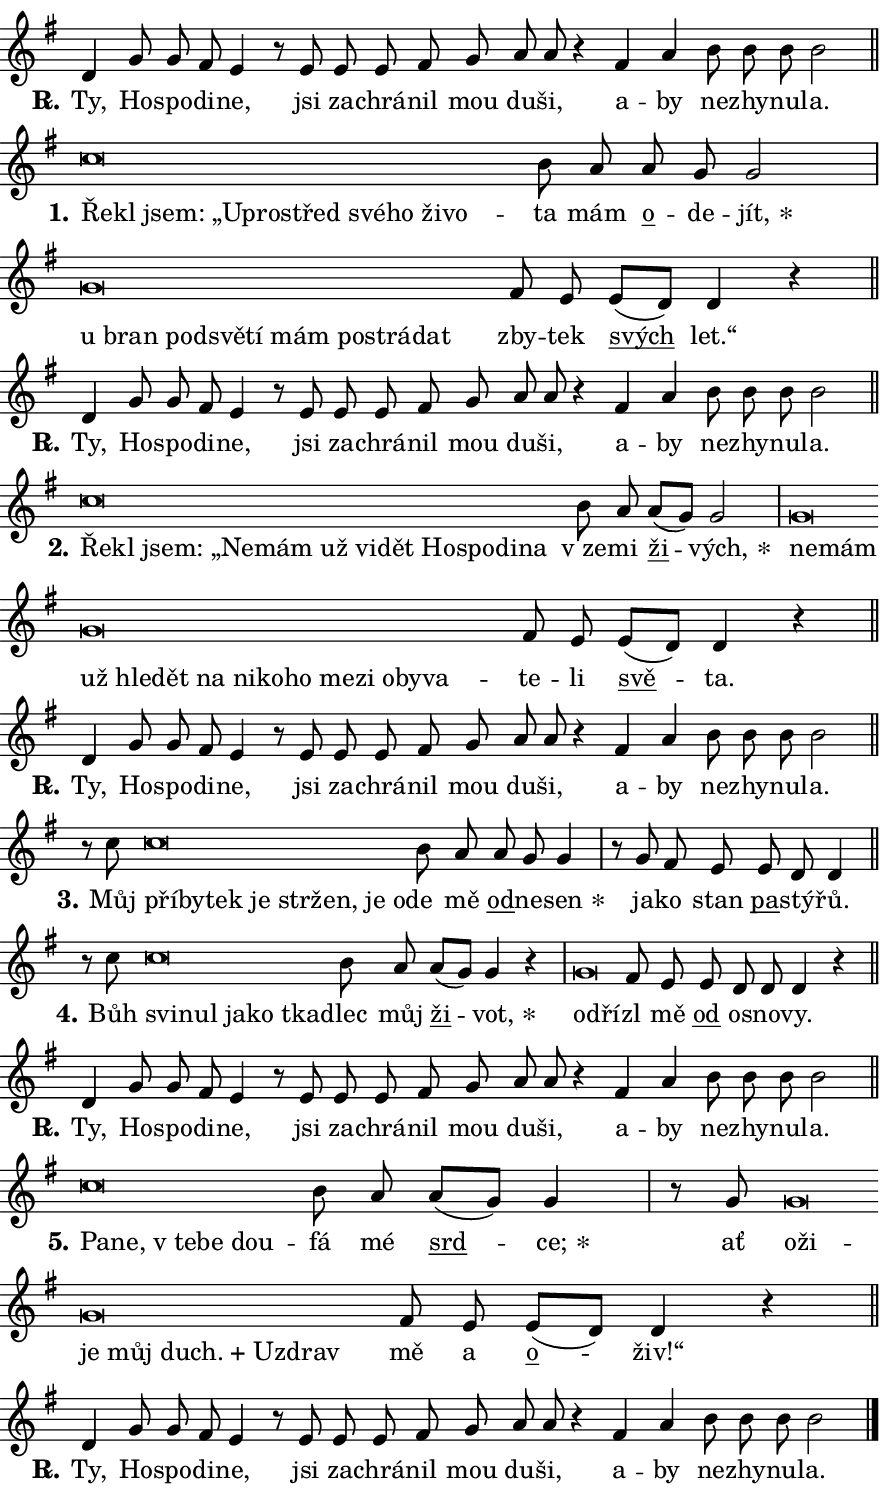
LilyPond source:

\version "2.24.0"
\header { tagline = "" }
\paper {
  indent = 0\cm
  top-margin = 0\cm
  right-margin = 0.13\cm % to fit lyric hyphens
  bottom-margin = 0\cm
  left-margin = 0\cm
  paper-width = 15\cm
  page-breaking = #ly:one-page-breaking
  system-system-spacing.basic-distance = #11
  score-system-spacing.basic-distance = #11
  ragged-last = ##f
}


%% Author: Thomas Morley
%% https://lists.gnu.org/archive/html/lilypond-user/2020-05/msg00002.html
#(define (line-position grob)
"Returns position of @var[grob} in current system:
   @code{'start}, if at first time-step
   @code{'end}, if at last time-step
   @code{'middle} otherwise
"
  (let* ((col (ly:item-get-column grob))
         (ln (ly:grob-object col 'left-neighbor))
         (rn (ly:grob-object col 'right-neighbor))
         (col-to-check-left (if (ly:grob? ln) ln col))
         (col-to-check-right (if (ly:grob? rn) rn col))
         (break-dir-left
           (and
             (ly:grob-property col-to-check-left 'non-musical #f)
             (ly:item-break-dir col-to-check-left)))
         (break-dir-right
           (and
             (ly:grob-property col-to-check-right 'non-musical #f)
             (ly:item-break-dir col-to-check-right))))
        (cond ((eqv? 1 break-dir-left) 'start)
              ((eqv? -1 break-dir-right) 'end)
              (else 'middle))))

#(define (tranparent-at-line-position vctor)
  (lambda (grob)
  "Relying on @code{line-position} select the relevant enry from @var{vctor}.
Used to determine transparency,"
    (case (line-position grob)
      ((end) (not (vector-ref vctor 0)))
      ((middle) (not (vector-ref vctor 1)))
      ((start) (not (vector-ref vctor 2))))))

noteHeadBreakVisibility =
#(define-music-function (break-visibility)(vector?)
"Makes @code{NoteHead}s transparent relying on @var{break-visibility}"
#{
  \override NoteHead.transparent =
    #(tranparent-at-line-position break-visibility)
#})

#(define delete-ledgers-for-transparent-note-heads
  (lambda (grob)
    "Reads whether a @code{NoteHead} is transparent.
If so this @code{NoteHead} is removed from @code{'note-heads} from
@var{grob}, which is supposed to be @code{LedgerLineSpanner}.
As a result ledgers are not printed for this @code{NoteHead}"
    (let* ((nhds-array (ly:grob-object grob 'note-heads))
           (nhds-list
             (if (ly:grob-array? nhds-array)
                 (ly:grob-array->list nhds-array)
                 '()))
           ;; Relies on the transparent-property being done before
           ;; Staff.LedgerLineSpanner.after-line-breaking is executed.
           ;; This is fragile ...
           (to-keep
             (remove
               (lambda (nhd)
                 (ly:grob-property nhd 'transparent #f))
               nhds-list)))
      ;; TODO find a better method to iterate over grob-arrays, similiar
      ;; to filter/remove etc for lists
      ;; For now rebuilt from scratch
      (set! (ly:grob-object grob 'note-heads)  '())
      (for-each
        (lambda (nhd)
          (ly:pointer-group-interface::add-grob grob 'note-heads nhd))
        to-keep))))

squashNotes = {
  \override NoteHead.X-extent = #'(-0.2 . 0.2)
  \override NoteHead.Y-extent = #'(-0.75 . 0)
  \override NoteHead.stencil =
    #(lambda (grob)
       (let ((pos (ly:grob-property grob 'staff-position)))
         (begin
           (if (< pos -7) (display "ERROR: Lower brevis then expected\n") (display ""))
           (if (<= pos -6) ly:text-interface::print ly:note-head::print))))
}
unSquashNotes = {
  \revert NoteHead.X-extent
  \revert NoteHead.Y-extent
  \revert NoteHead.stencil
}

hideNotes = \noteHeadBreakVisibility #begin-of-line-visible
unHideNotes = \noteHeadBreakVisibility #all-visible

% work-around for resetting accidentals
% https://lilypond.org/doc/v2.23/Documentation/notation/displaying-rhythms#unmetered-music
cadenzaMeasure = {
  \cadenzaOff
  \partial 1024 s1024
  \cadenzaOn
}

#(define-markup-command (accent layout props text) (markup?)
  "Underline accented syllable"
  (interpret-markup layout props
    #{\markup \override #'(offset . 4.3) \underline { #text }#}))

responsum = \markup \concat {
  "R" \hspace #-1.05 \path #0.1 #'((moveto 0 0.07) (lineto 0.9 0.8)) \hspace #0.05 "."
}

spaceSize = #0.6828661417322834 % exact space size for TeX Gyre Schola

\layout {
  \context {
    \Staff
    \remove "Time_signature_engraver"
    \override LedgerLineSpanner.after-line-breaking = #delete-ledgers-for-transparent-note-heads
  }
  \context {
    \Lyrics {
      \override LyricSpace.minimum-distance = \spaceSize
      \override LyricText.font-name = #"TeX Gyre Schola"
      \override LyricText.font-size = 1
      \override StanzaNumber.font-name = #"TeX Gyre Schola Bold"
      \override StanzaNumber.font-size = 1
    }
  }
  \context {
    \Score 
    \override NoteHead.text =
      #(lambda (grob) 
        (let ((pos (ly:grob-property grob 'staff-position)))
          #{\markup {
            \combine
              \halign #-0.55 \raise #(if (= pos -6) 0 0.5) \override #'(thickness . 2) \draw-line #'(3.2 . 0)
              \musicglyph "noteheads.sM1"
          }#}))
  }
}

% magnetic-lyrics.ily
%
%   written by
%     Jean Abou Samra <jean@abou-samra.fr>
%     Werner Lemberg <wl@gnu.org>
%
%   adapted by
%     Jiri Hon <jiri.hon@gmail.com>
%
% Version 2022-Apr-15

% https://www.mail-archive.com/lilypond-user@gnu.org/msg149350.html

#(define (Left_hyphen_pointer_engraver context)
   "Collect syllable-hyphen-syllable occurrences in lyrics and store
them in properties.  This engraver only looks to the left.  For
example, if the lyrics input is @code{foo -- bar}, it does the
following.

@itemize @bullet
@item
Set the @code{text} property of the @code{LyricHyphen} grob between
@q{foo} and @q{bar} to @code{foo}.

@item
Set the @code{left-hyphen} property of the @code{LyricText} grob with
text @q{foo} to the @code{LyricHyphen} grob between @q{foo} and
@q{bar}.
@end itemize

Use this auxiliary engraver in combination with the
@code{lyric-@/text::@/apply-@/magnetic-@/offset!} hook."
   (let ((hyphen #f)
         (text #f))
     (make-engraver
      (acknowledgers
       ((lyric-syllable-interface engraver grob source-engraver)
        (set! text grob)))
      (end-acknowledgers
       ((lyric-hyphen-interface engraver grob source-engraver)
        ;(when (not (grob::has-interface grob 'lyric-space-interface))
          (set! hyphen grob)));)
      ((stop-translation-timestep engraver)
       (when (and text hyphen)
         (ly:grob-set-object! text 'left-hyphen hyphen))
       (set! text #f)
       (set! hyphen #f)))))

#(define (lyric-text::apply-magnetic-offset! grob)
   "If the space between two syllables is less than the value in
property @code{LyricText@/.details@/.squash-threshold}, move the right
syllable to the left so that it gets concatenated with the left
syllable.

Use this function as a hook for
@code{LyricText@/.after-@/line-@/breaking} if the
@code{Left_@/hyphen_@/pointer_@/engraver} is active."
   (let ((hyphen (ly:grob-object grob 'left-hyphen #f)))
     (when hyphen
       (let ((left-text (ly:spanner-bound hyphen LEFT)))
         (when (grob::has-interface left-text 'lyric-syllable-interface)
           (let* ((common (ly:grob-common-refpoint grob left-text X))
                  (this-x-ext (ly:grob-extent grob common X))
                  (left-x-ext
                   (begin
                     ;; Trigger magnetism for left-text.
                     (ly:grob-property left-text 'after-line-breaking)
                     (ly:grob-extent left-text common X)))
                  ;; `delta` is the gap width between two syllables.
                  (delta (- (interval-start this-x-ext)
                            (interval-end left-x-ext)))
                  (details (ly:grob-property grob 'details))
                  (threshold (assoc-get 'squash-threshold details 0.2)))
             (when (< delta threshold)
               (let* (;; We have to manipulate the input text so that
                      ;; ligatures crossing syllable boundaries are not
                      ;; disabled.  For languages based on the Latin
                      ;; script this is essentially a beautification.
                      ;; However, for non-Western scripts it can be a
                      ;; necessity.
                      (lt (ly:grob-property left-text 'text))
                      (rt (ly:grob-property grob 'text))
                      (is-space (grob::has-interface hyphen 'lyric-space-interface))
                      (space (if is-space " " ""))
                      (extra-delta (if is-space spaceSize 0))
                      ;; Append new syllable.
                      (ltrt-space (if (and (string? lt) (string? rt))
                                (string-append lt space rt)
                                (make-concat-markup (list lt space rt))))
                      ;; Right-align `ltrt` to the right side.
                      (ltrt-space-markup (grob-interpret-markup
                               grob
                               (make-translate-markup
                                (cons (interval-length this-x-ext) 0)
                                (make-right-align-markup ltrt-space)))))
                 (begin
                   ;; Don't print `left-text`.
                   (ly:grob-set-property! left-text 'stencil #f)
                   ;; Set text and stencil (which holds all collected
                   ;; syllables so far) and shift it to the left.
                   (ly:grob-set-property! grob 'text ltrt-space)
                   (ly:grob-set-property! grob 'stencil ltrt-space-markup)
                   (ly:grob-translate-axis! grob (- (- delta extra-delta)) X))))))))))


#(define (lyric-hyphen::displace-bounds-first grob)
   ;; Make very sure this callback isn't triggered too early.
   (let ((left (ly:spanner-bound grob LEFT))
         (right (ly:spanner-bound grob RIGHT)))
     (ly:grob-property left 'after-line-breaking)
     (ly:grob-property right 'after-line-breaking)
     (ly:lyric-hyphen::print grob)))

squashThreshold = #0.4

\layout {
  \context {
    \Lyrics
    \consists #Left_hyphen_pointer_engraver
    \override LyricText.after-line-breaking =
      #lyric-text::apply-magnetic-offset!
    \override LyricHyphen.stencil = #lyric-hyphen::displace-bounds-first
    \override LyricText.details.squash-threshold = \squashThreshold
    \override LyricHyphen.minimum-distance = 0
    \override LyricHyphen.minimum-length = \squashThreshold
  }
}

squashText = \override LyricText.details.squash-threshold = 9999
unSquashText = \override LyricText.details.squash-threshold = \squashThreshold

leftText = \override LyricText.self-alignment-X = #LEFT
unLeftText = \revert LyricText.self-alignment-X

starOffset = #(lambda (grob) 
                (let ((x_offset (ly:self-alignment-interface::aligned-on-x-parent grob)))
                  (if (= x_offset 0) 0 (+ x_offset 1.2))))

star = #(define-music-function (syllable)(string?)
"Append star separator at the end of a syllable"
#{
  \once \override LyricText.X-offset = #starOffset
  \lyricmode { \markup {
    #syllable
    \override #'((font-name . "TeX Gyre Schola Bold")) \hspace #0.2 \lower #0.65 \larger "*"
  } }
#})

starAccent = #(define-music-function (syllable)(string?)
"Append star separator at the end of a syllable and make accent"
#{
  \once \override LyricText.X-offset = #starOffset
  \lyricmode { \markup {
    \accent #syllable
    \override #'((font-name . "TeX Gyre Schola Bold")) \hspace #0.2 \lower #0.65 \larger "*"
  } }
#})

breath = #(define-music-function (syllable)(string?)
"Append breathing indicator at the end of a syllable"
#{
  \lyricmode { \markup { #syllable "+" } }
#})

optionalBreath = #(define-music-function (syllable)(string?)
"Append optional breathing indicator at the end of a syllable"
#{
  \lyricmode { \markup { #syllable "(+)" } }
#})


\score {
    <<
        \new Voice = "melody" { \cadenzaOn \key g \major \relative { d'4 g8 g fis e4 r8 e8 \bar "" e e \bar "" fis g \bar "" a a r4 \bar "" fis a b8 b b b2 \cadenzaMeasure \bar "||" \break } }
        \new Lyrics \lyricsto "melody" { \lyricmode { \set stanza = \responsum
Ty, Ho -- spo -- di -- ne, jsi za -- chrá -- nil mou du -- ši, a -- by ne -- zhy -- nu -- la. } }
    >>
    \layout {}
}

\score {
    <<
        \new Voice = "melody" { \cadenzaOn \key g \major \relative { \squashNotes c''\breve*1/16 \hideNotes \breve*1/16 \bar "" \breve*1/16 \bar "" \breve*1/16 \bar "" \breve*1/16 \bar "" \breve*1/16 \bar "" \breve*1/16 \bar "" \breve*1/16 \bar "" \breve*1/16 \breve*1/16 \bar "" \unHideNotes \unSquashNotes b8 a \bar "" a g g2 \cadenzaMeasure \bar "|" \squashNotes g\breve*1/16 \hideNotes \breve*1/16 \bar "" \breve*1/16 \bar "" \breve*1/16 \bar "" \breve*1/16 \bar "" \breve*1/16 \bar "" \breve*1/16 \bar "" \breve*1/16 \breve*1/16 \bar "" \unHideNotes \unSquashNotes fis8 e \bar "" e[( d)] d4 r \cadenzaMeasure \bar "||" \break } }
        \new Lyrics \lyricsto "melody" { \lyricmode { \set stanza = "1."
\leftText Ře -- \squashText kl jsem: „U -- pro -- střed své -- ho ži -- vo -- \unLeftText \unSquashText ta mám \markup \accent o -- de -- \star jít, \leftText u \squashText bran pod -- svě -- tí mám po -- strá -- dat \unLeftText \unSquashText zby -- tek \markup \accent svých let.“ } }
    >>
    \layout {}
}

\score {
    <<
        \new Voice = "melody" { \cadenzaOn \key g \major \relative { d'4 g8 g fis e4 r8 e8 \bar "" e e \bar "" fis g \bar "" a a r4 \bar "" fis a b8 b b b2 \cadenzaMeasure \bar "||" \break } }
        \new Lyrics \lyricsto "melody" { \lyricmode { \set stanza = \responsum
Ty, Ho -- spo -- di -- ne, jsi za -- chrá -- nil mou du -- ši, a -- by ne -- zhy -- nu -- la. } }
    >>
    \layout {}
}

\score {
    <<
        \new Voice = "melody" { \cadenzaOn \key g \major \relative { \squashNotes c''\breve*1/16 \hideNotes \breve*1/16 \bar "" \breve*1/16 \bar "" \breve*1/16 \bar "" \breve*1/16 \bar "" \breve*1/16 \bar "" \breve*1/16 \bar "" \breve*1/16 \bar "" \breve*1/16 \bar "" \breve*1/16 \bar "" \breve*1/16 \breve*1/16 \bar "" \unHideNotes \unSquashNotes b8 a \bar "" a[( g)] g2 \cadenzaMeasure \bar "|" \squashNotes g\breve*1/16 \hideNotes \breve*1/16 \bar "" \breve*1/16 \bar "" \breve*1/16 \bar "" \breve*1/16 \bar "" \breve*1/16 \bar "" \breve*1/16 \bar "" \breve*1/16 \bar "" \breve*1/16 \bar "" \breve*1/16 \bar "" \breve*1/16 \bar "" \breve*1/16 \bar "" \breve*1/16 \breve*1/16 \bar "" \unHideNotes \unSquashNotes fis8 e \bar "" e[( d)] d4 r \cadenzaMeasure \bar "||" \break } }
        \new Lyrics \lyricsto "melody" { \lyricmode { \set stanza = "2."
\leftText Ře -- \squashText kl jsem: „Ne -- mám už vi -- dět Ho -- spo -- di -- na \unLeftText \unSquashText "v ze" -- mi \markup \accent ži -- \star vých, \leftText ne -- \squashText mám už hle -- dět na ni -- ko -- ho me -- zi o -- by -- va -- \unLeftText \unSquashText te -- li \markup \accent svě -- ta. } }
    >>
    \layout {}
}

\score {
    <<
        \new Voice = "melody" { \cadenzaOn \key g \major \relative { d'4 g8 g fis e4 r8 e8 \bar "" e e \bar "" fis g \bar "" a a r4 \bar "" fis a b8 b b b2 \cadenzaMeasure \bar "||" \break } }
        \new Lyrics \lyricsto "melody" { \lyricmode { \set stanza = \responsum
Ty, Ho -- spo -- di -- ne, jsi za -- chrá -- nil mou du -- ši, a -- by ne -- zhy -- nu -- la. } }
    >>
    \layout {}
}

\score {
    <<
        \new Voice = "melody" { \cadenzaOn \key g \major \relative { r8 c''8 \squashNotes c\breve*1/16 \hideNotes \breve*1/16 \bar "" \breve*1/16 \bar "" \breve*1/16 \bar "" \breve*1/16 \bar "" \breve*1/16 \bar "" \breve*1/16 \breve*1/16 \bar "" \unHideNotes \unSquashNotes b8 a \bar "" a g g4 \cadenzaMeasure \bar "|" r8 g fis8 e \bar "" e d d4 \cadenzaMeasure \bar "||" \break } }
        \new Lyrics \lyricsto "melody" { \lyricmode { \set stanza = "3."
Můj \leftText pří -- \squashText by -- tek je str -- žen, je o -- \unLeftText \unSquashText de mě \markup \accent od -- ne -- \star sen ja -- ko stan \markup \accent pa -- stý -- řů. } }
    >>
    \layout {}
}

\score {
    <<
        \new Voice = "melody" { \cadenzaOn \key g \major \relative { r8 c''8 \squashNotes c\breve*1/16 \hideNotes \breve*1/16 \bar "" \breve*1/16 \bar "" \breve*1/16 \breve*1/16 \bar "" \unHideNotes \unSquashNotes b8 a \bar "" a[( g)] g4 r \cadenzaMeasure \bar "|" \squashNotes g\breve*1/16 \hideNotes \breve*1/16 \bar "" \unHideNotes \unSquashNotes fis8 e \bar "" e d d d4 r \cadenzaMeasure \bar "||" \break } }
        \new Lyrics \lyricsto "melody" { \lyricmode { \set stanza = "4."
Bůh \leftText svi -- \squashText nul ja -- ko tka -- \unLeftText \unSquashText dlec můj \markup \accent ži -- \star vot, \leftText od -- \squashText ří -- \unLeftText \unSquashText zl mě \markup \accent od os -- no -- vy. } }
    >>
    \layout {}
}

\score {
    <<
        \new Voice = "melody" { \cadenzaOn \key g \major \relative { d'4 g8 g fis e4 r8 e8 \bar "" e e \bar "" fis g \bar "" a a r4 \bar "" fis a b8 b b b2 \cadenzaMeasure \bar "||" \break } }
        \new Lyrics \lyricsto "melody" { \lyricmode { \set stanza = \responsum
Ty, Ho -- spo -- di -- ne, jsi za -- chrá -- nil mou du -- ši, a -- by ne -- zhy -- nu -- la. } }
    >>
    \layout {}
}

\score {
    <<
        \new Voice = "melody" { \cadenzaOn \key g \major \relative { \squashNotes c''\breve*1/16 \hideNotes \breve*1/16 \bar "" \breve*1/16 \bar "" \breve*1/16 \breve*1/16 \bar "" \unHideNotes \unSquashNotes b8 a \bar "" a[( g)] g4 \cadenzaMeasure \bar "|" r8 g8 \squashNotes g\breve*1/16 \hideNotes \breve*1/16 \bar "" \breve*1/16 \bar "" \breve*1/16 \bar "" \breve*1/16 \bar "" \breve*1/16 \breve*1/16 \bar "" \unHideNotes \unSquashNotes fis8 e \bar "" e[( d)] d4 r \cadenzaMeasure \bar "||" \break } }
        \new Lyrics \lyricsto "melody" { \lyricmode { \set stanza = "5."
\leftText Pa -- \squashText ne, "v te" -- be dou -- \unLeftText \unSquashText fá mé \markup \accent srd -- \star ce; ať \leftText o -- \squashText ži -- je můj \breath "duch." Uz -- drav \unLeftText \unSquashText mě a \markup \accent o -- živ!“ } }
    >>
    \layout {}
}

\score {
    <<
        \new Voice = "melody" { \cadenzaOn \key g \major \relative { d'4 g8 g fis e4 r8 e8 \bar "" e e \bar "" fis g \bar "" a a r4 \bar "" fis a b8 b b b2 \cadenzaMeasure \bar "||" \break } \bar "|." }
        \new Lyrics \lyricsto "melody" { \lyricmode { \set stanza = \responsum
Ty, Ho -- spo -- di -- ne, jsi za -- chrá -- nil mou du -- ši, a -- by ne -- zhy -- nu -- la. } }
    >>
    \layout {}
}
